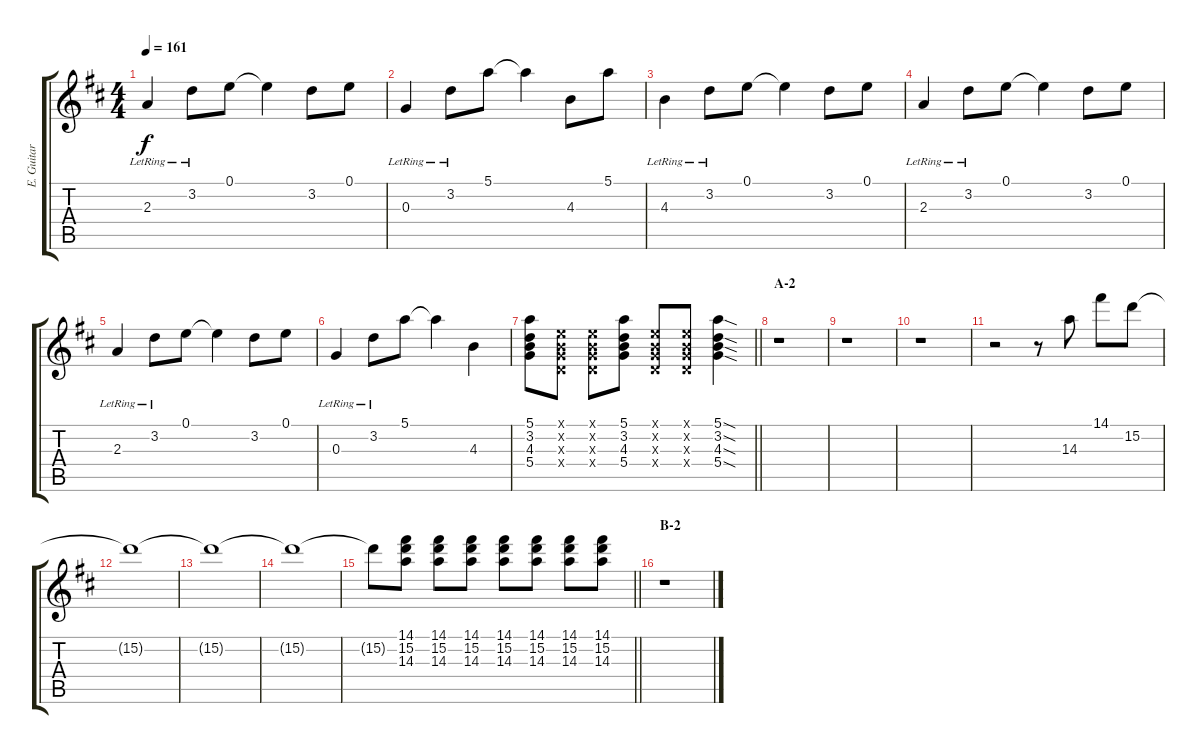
\track ("E. Guitar I" "E. Guitar ") {instrument overdrivenguitar}
\staff {score tabs}
\tuning (E4 B3 G3 D3 A2 E2) {hide}
\ts (4 4)
\tempo 161
\clef g2
\ks d
2.3{lr}.4{dy f} 3.2{lr}.8 0.1.8 0.1{t}.4 3.2.8 0.1.8 |
0.3{lr}.4 3.2{lr}.8 5.1.8 5.1{t}.4 4.3.8 5.1.8 |
4.3{lr}.4 3.2{lr}.8 0.1.8 0.1{t}.4 3.2.8 0.1.8 |
2.3{lr}.4 3.2{lr}.8 0.1.8 0.1{t}.4 3.2.8 0.1.8 |
2.3{lr}.4 3.2{lr}.8 0.1.8 0.1{t}.4 3.2.8 0.1.8 |
0.3{lr}.4 3.2{lr}.8 5.1.8 5.1{t}.4 4.3.4 |
\barLineRight lightlight
(5.1 3.2 4.3 5.4).8 (0.1{x} 0.2{x} 0.3{x} 0.4{x}).8 (0.1{x} 0.2{x} 0.3{x} 0.4{x}).8 (5.1 3.2 4.3 5.4).8 (0.1{x} 0.2{x} 0.3{x} 0.4{x}).8 (0.1{x} 0.2{x} 0.3{x} 0.4{x}).8 (5.1{sod} 3.2{sod} 4.3{sod} 5.4{sod}).4 |
\section ("" "A-2")
r.1 |
r.1 |
r.1 |
r.2 r.8 14.3.8 14.1.8 15.2.8 |
15.2{t}.1 |
15.2{t}.1 |
15.2{t}.1 |
\barLineRight lightlight
15.2{t}.8 (14.1 15.2 14.3).8 (14.1 15.2 14.3).8 (14.1 15.2 14.3).8 (14.1 15.2 14.3).8 (14.1 15.2 14.3).8 (14.1 15.2 14.3).8 (14.1 15.2 14.3).8 |
\section ("" "B-2")
r.1
